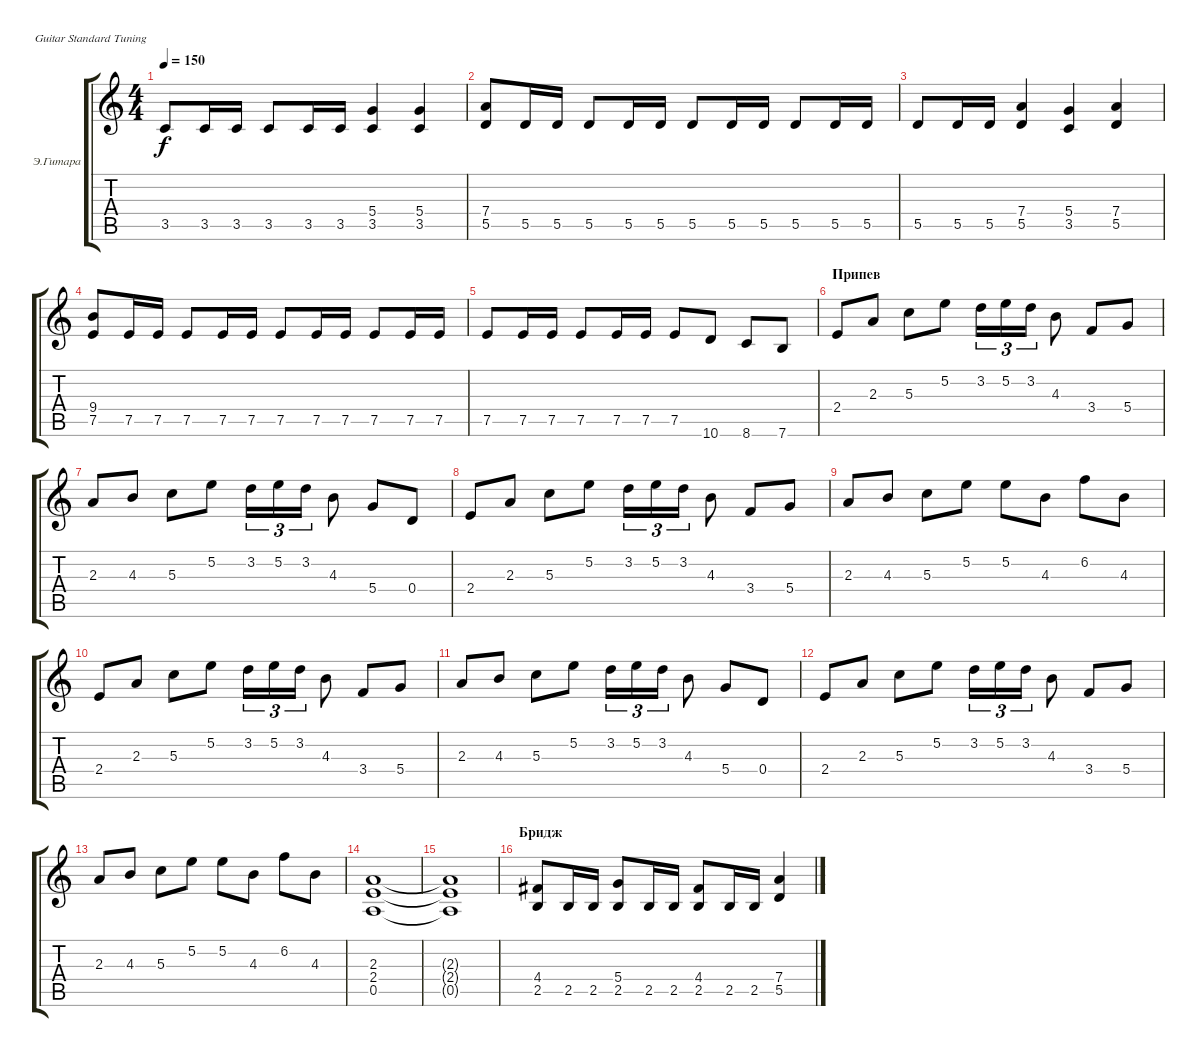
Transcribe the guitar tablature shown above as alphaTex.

\bracketExtendMode groupsimilarinstruments
\firstSystemTrackNameOrientation horizontal
\otherSystemsTrackNameOrientation horizontal
\track ("Сергей Маврин" "Э.Гитара") {instrument overdrivenguitar}
\staff {score tabs}
\tuning (E4 B3 G3 D3 A2 E2)
\ts (4 4)
\tempo 150
\clef g2
\ks c
3.5.8{dy f} 3.5.16 3.5.16 3.5.8 3.5.16 3.5.16 (5.4 3.5).4 (5.4 3.5).4 |
(7.4 5.5).8 5.5.16 5.5.16 5.5.8 5.5.16 5.5.16 5.5.8 5.5.16 5.5.16 5.5.8 5.5.16 5.5.16 |
5.5.8 5.5.16 5.5.16 (7.4 5.5).4 (5.4 3.5).4 (7.4 5.5).4 |
(9.4 7.5).8 7.5.16 7.5.16 7.5.8 7.5.16 7.5.16 7.5.8 7.5.16 7.5.16 7.5.8 7.5.16 7.5.16 |
7.5.8 7.5.16 7.5.16 7.5.8 7.5.16 7.5.16 7.5.8 10.6.8 8.6.8 7.6.8 |
\section ("" "Припев")
2.4.8 2.3.8 5.3.8 5.2.8 3.2.16{tu (3 2)} 5.2.16{tu (3 2)} 3.2.16{tu (3 2)} 4.3.8 3.4.8 5.4.8 |
2.3.8 4.3.8 5.3.8 5.2.8 3.2.16{tu (3 2)} 5.2.16{tu (3 2)} 3.2.16{tu (3 2)} 4.3.8 5.4.8 0.4.8 |
2.4.8 2.3.8 5.3.8 5.2.8 3.2.16{tu (3 2)} 5.2.16{tu (3 2)} 3.2.16{tu (3 2)} 4.3.8 3.4.8 5.4.8 |
2.3.8 4.3.8 5.3.8 5.2.8 5.2.8 4.3.8 6.2.8 4.3.8 |
2.4.8 2.3.8 5.3.8 5.2.8 3.2.16{tu (3 2)} 5.2.16{tu (3 2)} 3.2.16{tu (3 2)} 4.3.8 3.4.8 5.4.8 |
2.3.8 4.3.8 5.3.8 5.2.8 3.2.16{tu (3 2)} 5.2.16{tu (3 2)} 3.2.16{tu (3 2)} 4.3.8 5.4.8 0.4.8 |
2.4.8 2.3.8 5.3.8 5.2.8 3.2.16{tu (3 2)} 5.2.16{tu (3 2)} 3.2.16{tu (3 2)} 4.3.8 3.4.8 5.4.8 |
2.3.8 4.3.8 5.3.8 5.2.8 5.2.8 4.3.8 6.2.8 4.3.8 |
(2.3 2.4 0.5).1 |
(2.3{t} 2.4{t} 0.5{t}).1 |
\section ("" "Бридж")
(4.4 2.5).8 2.5.16 2.5.16 (5.4 2.5).8 2.5.16 2.5.16 (4.4 2.5).8 2.5.16 2.5.16 (7.4 5.5).4
